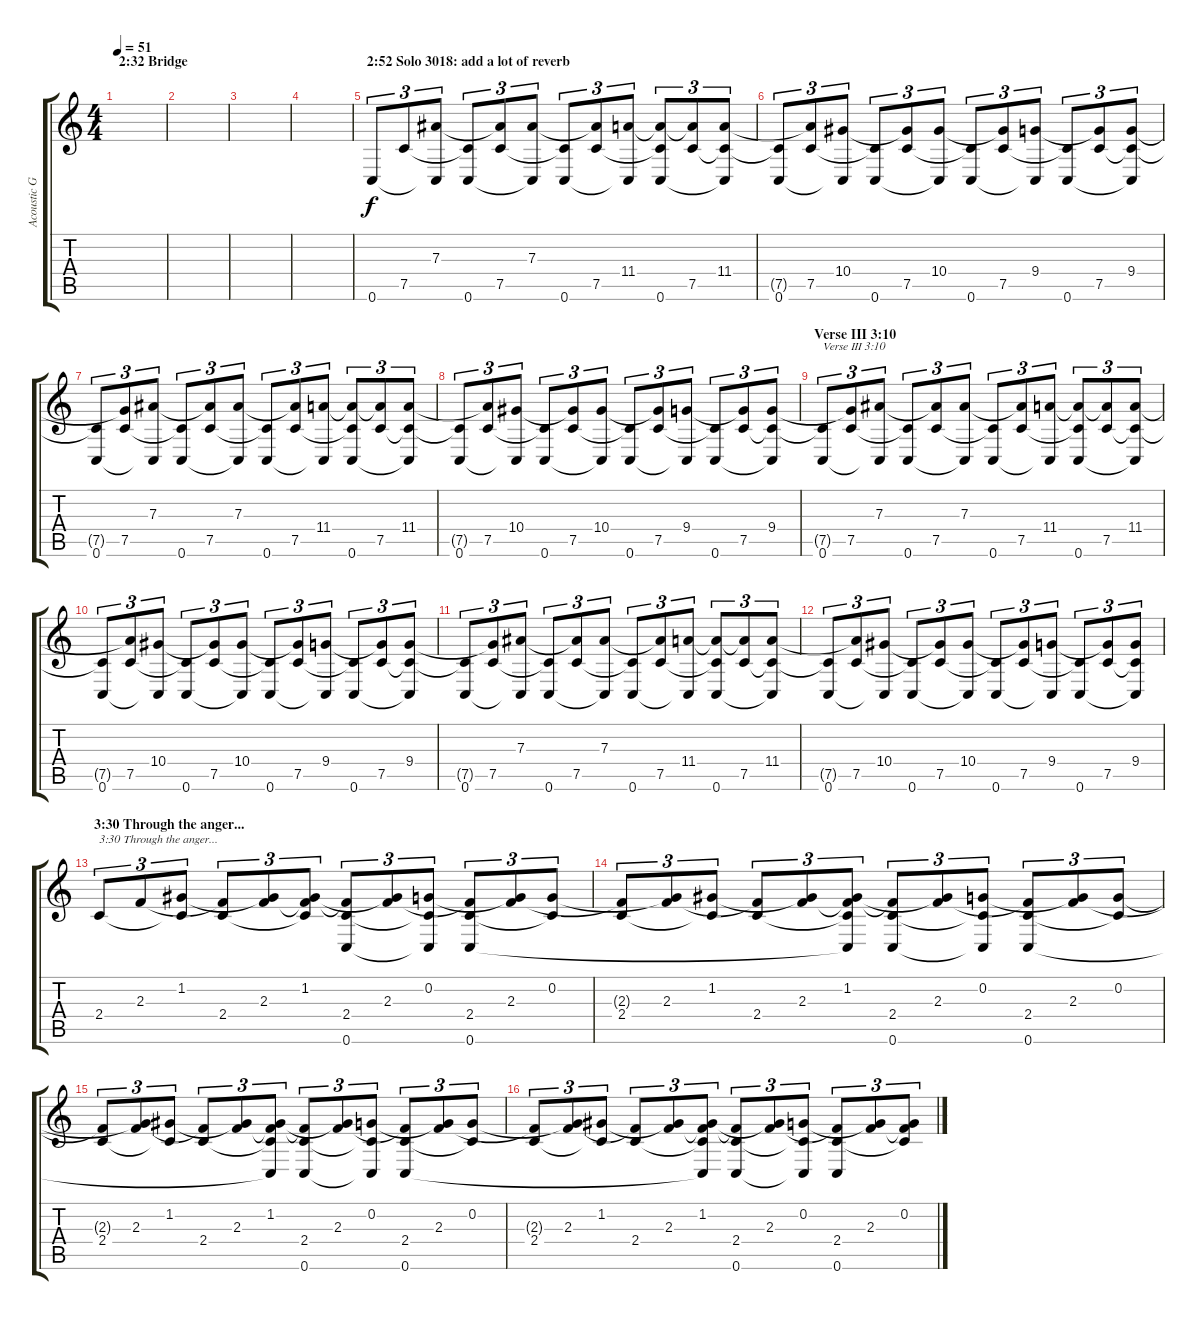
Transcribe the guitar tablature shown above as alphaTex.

\track ("Acoustic Guitar tuned to C" "Acoustic G") {instrument electricguitarjazz}
\staff {score tabs}
\tuning (C4 G3 Eb3 Bb2 F2 C2) {hide}
\ts (4 4)
\section ("" "2:32 Bridge")
\tempo 51
\clef g2
\ks c
|
|
|
|
\section ("" "2:52 Solo 3018: add a lot of reverb")
0.6.8{tu (3 2) dy f} 7.5.8{tu (3 2)} (7.3 0.6{t}).8{tu (3 2)} (7.5{t} 0.6).8{tu (3 2)} (7.3{t} 7.5).8{tu (3 2)} (7.3 0.6{t}).8{tu (3 2)} (7.5{t} 0.6).8{tu (3 2)} (7.3{t} 7.5).8{tu (3 2)} (11.4 0.6{t}).8{tu (3 2)} (11.4{t} 7.5{t} 0.6).8{tu (3 2)} (11.4{t} 7.5).8{tu (3 2)} (11.4 7.5{t} 0.6{t}).8{tu (3 2)} |
(7.5{t} 0.6).8{tu (3 2)} (11.4{t} 7.5).8{tu (3 2)} (10.4 0.6{t}).8{tu (3 2)} (7.5{t} 0.6).8{tu (3 2)} (10.4{t} 7.5).8{tu (3 2)} (10.4 0.6{t}).8{tu (3 2)} (7.5{t} 0.6).8{tu (3 2)} (10.4{t} 7.5).8{tu (3 2)} (9.4 0.6{t}).8{tu (3 2)} (7.5{t} 0.6).8{tu (3 2)} (9.4{t} 7.5).8{tu (3 2)} (9.4 7.5{t} 0.6{t}).8{tu (3 2)} |
(7.5{t} 0.6).8{tu (3 2)} (9.4{t} 7.5).8{tu (3 2)} (7.3 0.6{t}).8{tu (3 2)} (7.5{t} 0.6).8{tu (3 2)} (7.3{t} 7.5).8{tu (3 2)} (7.3 0.6{t}).8{tu (3 2)} (7.5{t} 0.6).8{tu (3 2)} (7.3{t} 7.5).8{tu (3 2)} (11.4 0.6{t}).8{tu (3 2)} (11.4{t} 7.5{t} 0.6).8{tu (3 2)} (11.4{t} 7.5).8{tu (3 2)} (11.4 7.5{t} 0.6{t}).8{tu (3 2)} |
(7.5{t} 0.6).8{tu (3 2)} (11.4{t} 7.5).8{tu (3 2)} (10.4 0.6{t}).8{tu (3 2)} (7.5{t} 0.6).8{tu (3 2)} (10.4{t} 7.5).8{tu (3 2)} (10.4 0.6{t}).8{tu (3 2)} (7.5{t} 0.6).8{tu (3 2)} (10.4{t} 7.5).8{tu (3 2)} (9.4 0.6{t}).8{tu (3 2)} (7.5{t} 0.6).8{tu (3 2)} (9.4{t} 7.5).8{tu (3 2)} (9.4 7.5{t} 0.6{t}).8{tu (3 2)} |
\section ("" "Verse III 3:10")
(7.5{t} 0.6).8{tu (3 2) txt "Verse III 3:10"} (9.4{t} 7.5).8{tu (3 2)} (7.3 0.6{t}).8{tu (3 2)} (7.5{t} 0.6).8{tu (3 2)} (7.3{t} 7.5).8{tu (3 2)} (7.3 0.6{t}).8{tu (3 2)} (7.5{t} 0.6).8{tu (3 2)} (7.3{t} 7.5).8{tu (3 2)} (11.4 0.6{t}).8{tu (3 2)} (11.4{t} 7.5{t} 0.6).8{tu (3 2)} (11.4{t} 7.5).8{tu (3 2)} (11.4 7.5{t} 0.6{t}).8{tu (3 2)} |
(7.5{t} 0.6).8{tu (3 2)} (11.4{t} 7.5).8{tu (3 2)} (10.4 0.6{t}).8{tu (3 2)} (7.5{t} 0.6).8{tu (3 2)} (10.4{t} 7.5).8{tu (3 2)} (10.4 0.6{t}).8{tu (3 2)} (7.5{t} 0.6).8{tu (3 2)} (10.4{t} 7.5).8{tu (3 2)} (9.4 0.6{t}).8{tu (3 2)} (7.5{t} 0.6).8{tu (3 2)} (9.4{t} 7.5).8{tu (3 2)} (9.4 7.5{t} 0.6{t}).8{tu (3 2)} |
(7.5{t} 0.6).8{tu (3 2)} (9.4{t} 7.5).8{tu (3 2)} (7.3 0.6{t}).8{tu (3 2)} (7.5{t} 0.6).8{tu (3 2)} (7.3{t} 7.5).8{tu (3 2)} (7.3 0.6{t}).8{tu (3 2)} (7.5{t} 0.6).8{tu (3 2)} (7.3{t} 7.5).8{tu (3 2)} (11.4 0.6{t}).8{tu (3 2)} (11.4{t} 7.5{t} 0.6).8{tu (3 2)} (11.4{t} 7.5).8{tu (3 2)} (11.4 7.5{t} 0.6{t}).8{tu (3 2)} |
(7.5{t} 0.6).8{tu (3 2)} (11.4{t} 7.5).8{tu (3 2)} (10.4 0.6{t}).8{tu (3 2)} (7.5{t} 0.6).8{tu (3 2)} (10.4{t} 7.5).8{tu (3 2)} (10.4 0.6{t}).8{tu (3 2)} (7.5{t} 0.6).8{tu (3 2)} (10.4{t} 7.5).8{tu (3 2)} (9.4 0.6{t}).8{tu (3 2)} (7.5{t} 0.6).8{tu (3 2)} (9.4{t} 7.5).8{tu (3 2)} (9.4 7.5{t} 0.6{t}).8{tu (3 2)} |
\section ("" "3:30 Through the anger...")
2.4.8{tu (3 2) txt "3:30 Through the anger..."} 2.3.8{tu (3 2)} (1.2 2.4{t}).8{tu (3 2)} (2.3{t} 2.4).8{tu (3 2)} (1.2{t} 2.3).8{tu (3 2)} (1.2 2.3{t} 2.4{t}).8{tu (3 2)} (2.3{t} 2.4 0.6).8{tu (3 2)} (1.2{t} 2.3).8{tu (3 2)} (0.2 2.4{t} 0.6{t}).8{tu (3 2)} (2.3{t} 2.4 0.6).8{tu (3 2)} (0.2{t} 2.3).8{tu (3 2)} (0.2 2.4{t}).8{tu (3 2)} |
(2.3{t} 2.4).8{tu (3 2)} (0.2{t} 2.3).8{tu (3 2)} (1.2 2.4{t}).8{tu (3 2)} (2.3{t} 2.4).8{tu (3 2)} (1.2{t} 2.3).8{tu (3 2)} (1.2 2.3{t} 2.4{t} 0.6{t}).8{tu (3 2)} (2.3{t} 2.4 0.6).8{tu (3 2)} (1.2{t} 2.3).8{tu (3 2)} (0.2 2.4{t} 0.6{t}).8{tu (3 2)} (2.3{t} 2.4 0.6).8{tu (3 2)} (0.2{t} 2.3).8{tu (3 2)} (0.2 2.4{t}).8{tu (3 2)} |
(2.3{t} 2.4).8{tu (3 2)} (0.2{t} 2.3).8{tu (3 2)} (1.2 2.4{t}).8{tu (3 2)} (2.3{t} 2.4).8{tu (3 2)} (1.2{t} 2.3).8{tu (3 2)} (1.2 2.3{t} 2.4{t} 0.6{t}).8{tu (3 2)} (2.3{t} 2.4 0.6).8{tu (3 2)} (1.2{t} 2.3).8{tu (3 2)} (0.2 2.4{t} 0.6{t}).8{tu (3 2)} (2.3{t} 2.4 0.6).8{tu (3 2)} (0.2{t} 2.3).8{tu (3 2)} (0.2 2.4{t}).8{tu (3 2)} |
(2.3{t} 2.4).8{tu (3 2)} (0.2{t} 2.3).8{tu (3 2)} (1.2 2.4{t}).8{tu (3 2)} (2.3{t} 2.4).8{tu (3 2)} (1.2{t} 2.3).8{tu (3 2)} (1.2 2.3{t} 2.4{t} 0.6{t}).8{tu (3 2)} (2.3{t} 2.4 0.6).8{tu (3 2)} (1.2{t} 2.3).8{tu (3 2)} (0.2 2.4{t} 0.6{t}).8{tu (3 2)} (2.3{t} 2.4 0.6).8{tu (3 2)} (0.2{t} 2.3).8{tu (3 2)} (0.2 2.3{t} 2.4{t}).8{tu (3 2)}
